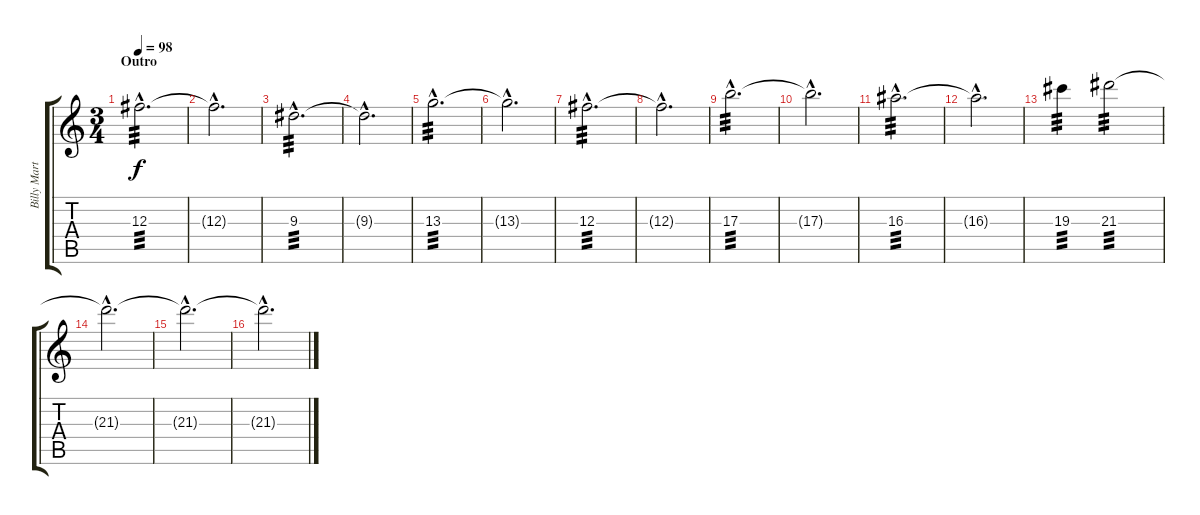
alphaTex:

\track ("Billy Martin : Lead 1" "Billy Mart") {instrument distortionguitar}
\staff {score tabs}
\tuning (Eb4 Bb3 Gb3 Db3 Ab2 Eb2) {hide}
\ts (3 4)
\section ("" "Outro")
\tempo 98
\clef g2
\ks c
12.3{hac}.2{d tp 3 dy f} |
12.3{hac t}.2{d} |
9.3{hac}.2{d tp 3} |
9.3{hac t}.2{d} |
13.3{hac}.2{d tp 3} |
13.3{hac t}.2{d} |
12.3{hac}.2{d tp 3} |
12.3{hac t}.2{d} |
17.3{hac}.2{d tp 3} |
17.3{hac t}.2{d} |
16.3{hac}.2{d tp 3 volume 4} |
16.3{hac t}.2{d} |
19.3.4{tp 3} 21.3.2{tp 3} |
21.3{hac t}.2{d} |
21.3{hac t}.2{d} |
21.3{hac t}.2{d}
